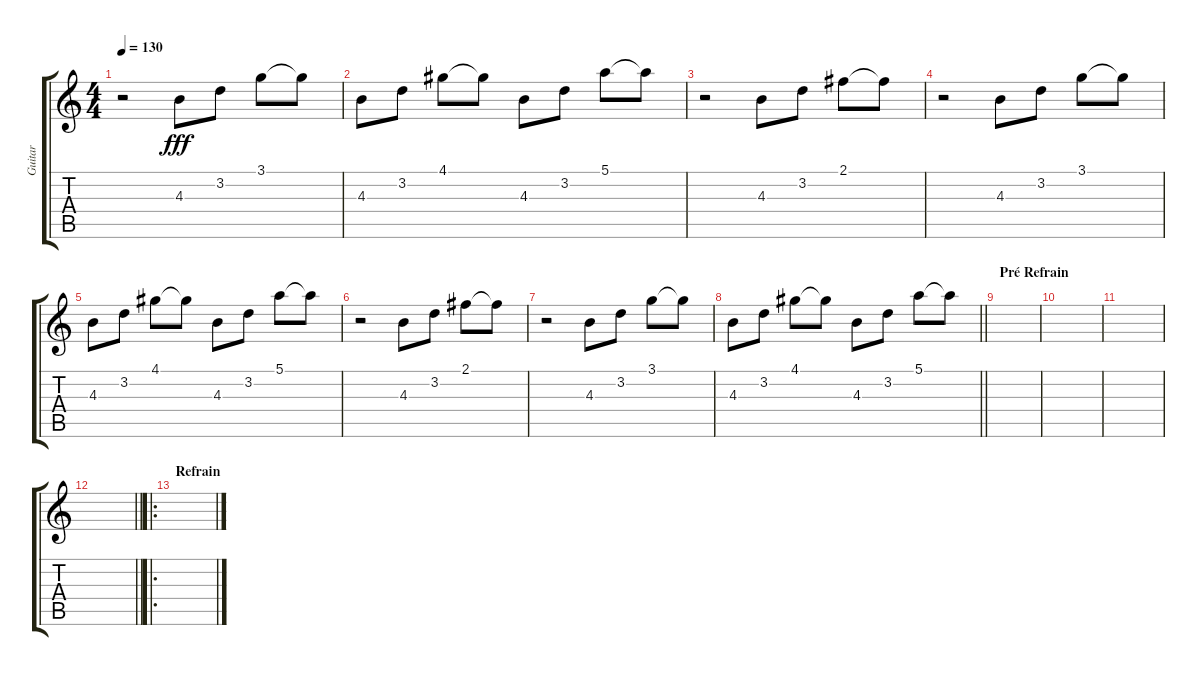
\track ("Guitar" "Guitar") {instrument acousticguitarnylon}
\staff {score tabs}
\tuning (E4 B3 G3 D3 A2 E2) {hide}
\ts (4 4)
\tempo 130
\clef g2
\ks c
r.2{dy fff} 4.3.8 3.2.8 3.1.8 3.1{t}.8 |
4.3.8 3.2.8 4.1.8 4.1{t}.8 4.3.8 3.2.8 5.1.8 5.1{t}.8 |
r.2 4.3.8 3.2.8 2.1.8 2.1{t}.8 |
r.2 4.3.8 3.2.8 3.1.8 3.1{t}.8 |
4.3.8 3.2.8 4.1.8 4.1{t}.8 4.3.8 3.2.8 5.1.8 5.1{t}.8 |
r.2 4.3.8 3.2.8 2.1.8 2.1{t}.8 |
r.2 4.3.8 3.2.8 3.1.8 3.1{t}.8 |
\barLineRight lightlight
4.3.8 3.2.8 4.1.8 4.1{t}.8 4.3.8 3.2.8 5.1.8 5.1{t}.8 |
\section ("" "Pré Refrain")
|
|
|
\barLineRight lightlight
|
\ro
\section ("" "Refrain")
